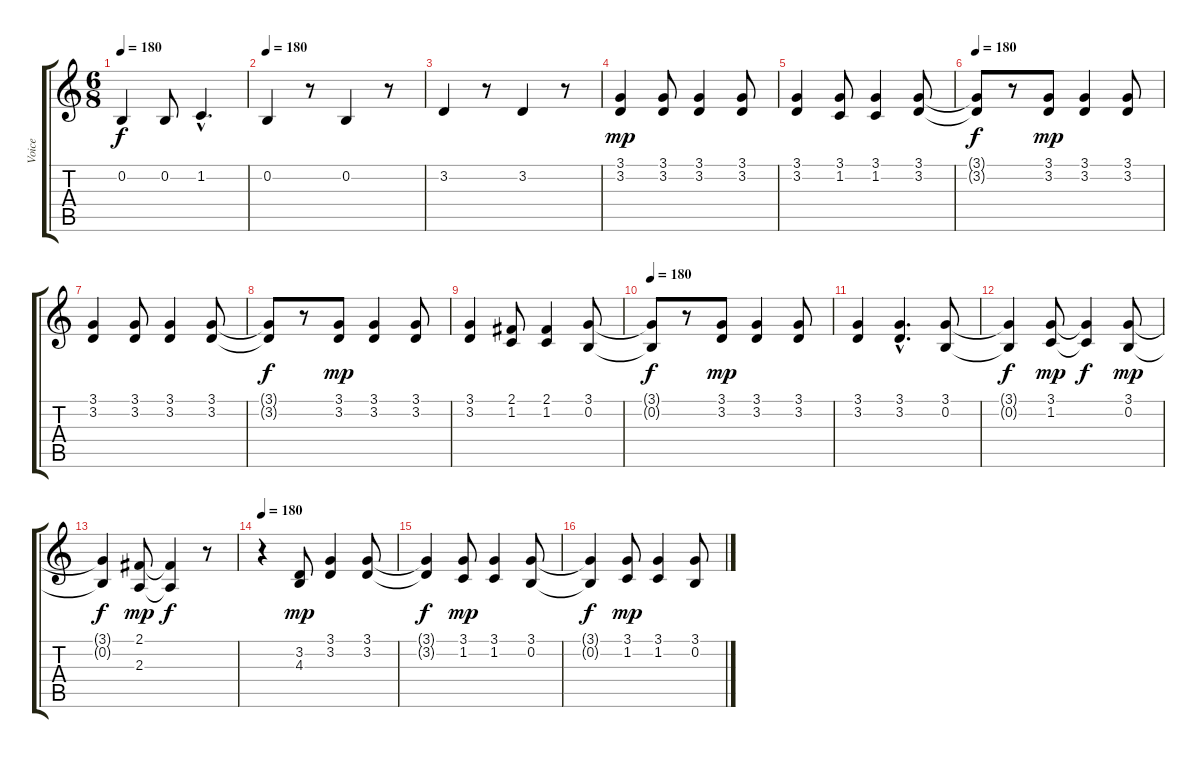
\track ("Voice" "Voice") {instrument clarinet}
\staff {score tabs}
\tuning (E4 B3 G3 D3 A2 E2) {hide}
\ts (6 8)
\tempo 180
\clef g2
\ks c
0.2.4{dy f} 0.2.8 1.2{hac}.4{d} |
\tempo 180
0.2.4 r.8 0.2.4 r.8 |
3.2.4 r.8 3.2.4 r.8 |
(3.1 3.2).4{dy mp} (3.1 3.2).8 (3.1 3.2).4 (3.1 3.2).8 |
(3.1 3.2).4 (3.1 1.2).8 (3.1 1.2).4 (3.1 3.2).8 |
\tempo 180
(3.1{t} 3.2{t}).8{dy f} r.8 (3.1 3.2).8{dy mp} (3.1 3.2).4 (3.1 3.2).8 |
(3.1 3.2).4 (3.1 3.2).8 (3.1 3.2).4 (3.1 3.2).8 |
(3.1{t} 3.2{t}).8{dy f} r.8 (3.1 3.2).8{dy mp} (3.1 3.2).4 (3.1 3.2).8 |
(3.1 3.2).4 (2.1 1.2).8 (2.1 1.2).4 (3.1 0.2).8 |
\tempo 180
(3.1{t} 0.2{t}).8{dy f} r.8 (3.1 3.2).8{dy mp} (3.1 3.2).4 (3.1 3.2).8 |
(3.1 3.2).4 (3.1{hac} 3.2{hac}).4{d} (3.1 0.2).8 |
(3.1{t} 0.2{t}).4{dy f} (3.1 1.2).8{dy mp} (3.1{t} 1.2{t}).4{dy f} (3.1 0.2).8{dy mp} |
(3.1{t} 0.2{t}).4{dy f} (2.1 2.3).8{dy mp} (2.1{t} 2.3{t}).4{dy f} r.8 |
\tempo 180
r.4 (3.2 4.3).8{dy mp} (3.1 3.2).4 (3.1 3.2).8 |
(3.1{t} 3.2{t}).4{dy f} (3.1 1.2).8{dy mp} (3.1 1.2).4 (3.1 0.2).8 |
(3.1{t} 0.2{t}).4{dy f} (3.1 1.2).8{dy mp} (3.1 1.2).4 (3.1 0.2).8
